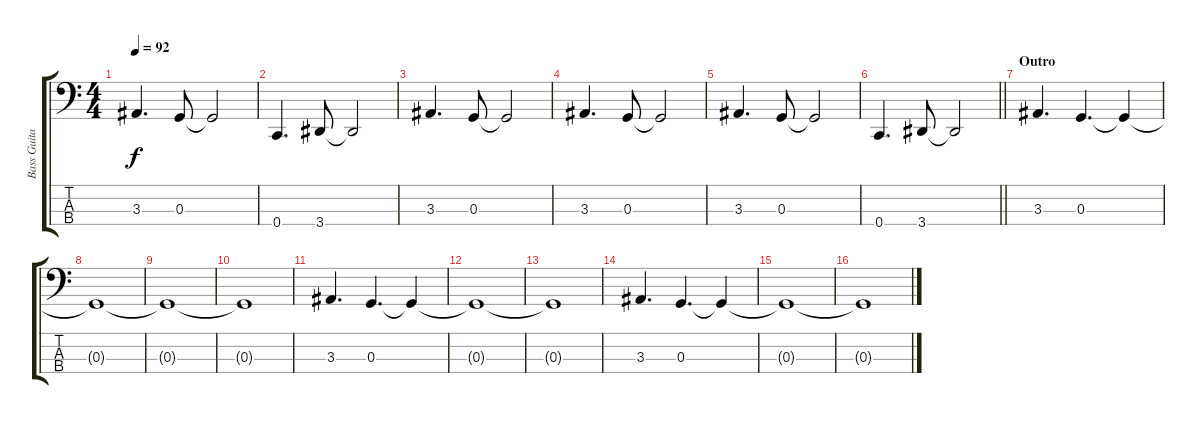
\track ("Bass Guitar (Marc McKnight)" "Bass Guita") {instrument electricbasspick}
\staff {score tabs}
\tuning (F2 C2 G1 C1) {hide}
\ts (4 4)
\tempo 92
\clef f4
\ks c
3.3.4{d dy f} 0.3.8 0.3{t}.2 |
0.4.4{d} 3.4.8 3.4{t}.2 |
3.3.4{d} 0.3.8 0.3{t}.2 |
3.3.4{d} 0.3.8 0.3{t}.2 |
3.3.4{d} 0.3.8 0.3{t}.2 |
\barLineRight lightlight
0.4.4{d} 3.4.8 3.4{t}.2 |
\section ("" "Outro")
3.3.4{d} 0.3.4{d} 0.3{t}.4 |
0.3{t}.1 |
0.3{t}.1 |
0.3{t}.1 |
3.3.4{d} 0.3.4{d} 0.3{t}.4 |
0.3{t}.1 |
0.3{t}.1 |
3.3.4{d} 0.3.4{d} 0.3{t}.4 |
0.3{t}.1 |
0.3{t}.1
